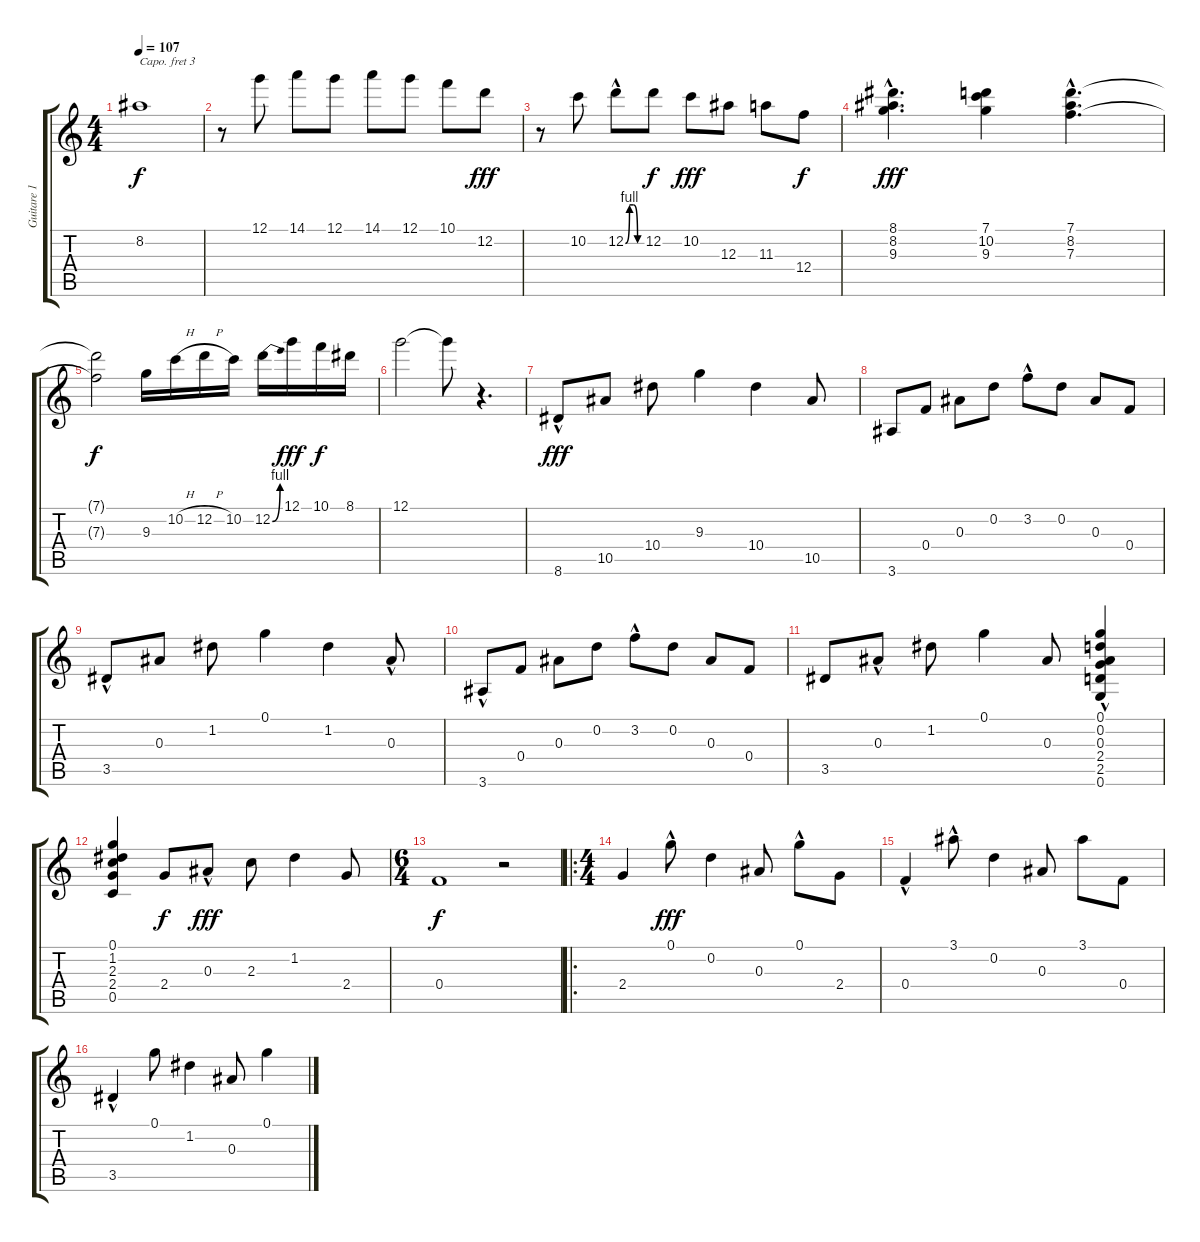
\track ("Guitare 1" "Guitare 1") {instrument acousticguitarsteel}
\staff {score tabs}
\capo 3
\tuning (E4 B3 G3 D3 A2 E2) {hide}
\ts (4 4)
\tempo 107
\clef g2
\ks c
8.2{t}.1{dy f} |
r.8 12.1.8 14.1.8 12.1.8 14.1.8 12.1.8 10.1.8 12.2.8{dy fff} |
r.8 10.2.8 12.2{be (custom 0 0 15 4 30 4 45 0 60 0) hac}.8 12.2.8{dy f} 10.2.8{dy fff} 12.3.8 11.3.8 12.4.8{dy f} |
(8.1{hac} 8.2{hac} 9.3{hac}).4{d dy fff} (7.1 10.2 9.3).4 (7.1{hac} 8.2{hac} 7.3{hac}).4{d} |
(7.1{t} 7.3{t}).2{dy f} 9.3.16 10.2{h}.16 12.2{h}.16 10.2.16 12.2{be (bend 0 0 60 4)}.16 12.1.16{dy fff} 10.1.16{dy f} 8.1.16 |
12.1.2 12.1{t}.8 r.4{d} |
8.6{hac}.8{dy fff} 10.5.8 10.4.8 9.3.4 10.4.4 10.5.8 |
3.6.8 0.4.8 0.3.8 0.2.8 3.2{hac}.8 0.2.8 0.3.8 0.4.8 |
3.5{hac}.8 0.3.8 1.2.8 0.1.4 1.2.4 0.3{hac}.8 |
3.6{hac}.8 0.4.8 0.3.8 0.2.8 3.2{hac}.8 0.2.8 0.3.8 0.4.8 |
3.5.8 0.3{hac}.8 1.2.8 0.1.4 0.3.8 (0.1 0.2{hac} 0.3{hac} 2.4 2.5 0.6).4 |
(0.1 1.2 2.3 2.4 0.5).4 2.4.8{dy f} 0.3{hac}.8{dy fff} 2.3.8 1.2.4 2.4.8 |
\ts (6 4)
0.4.1{dy f} r.2 |
\ro
\ts (4 4)
2.4.4 0.1{hac}.8{dy fff} 0.2.4 0.3.8 0.1{hac}.8 2.4.8 |
0.4{hac}.4 3.1{hac}.8 0.2.4 0.3.8 3.1.8 0.4.8 |
3.5{hac}.4 0.1.8 1.2.4 0.3.8 0.1.4
